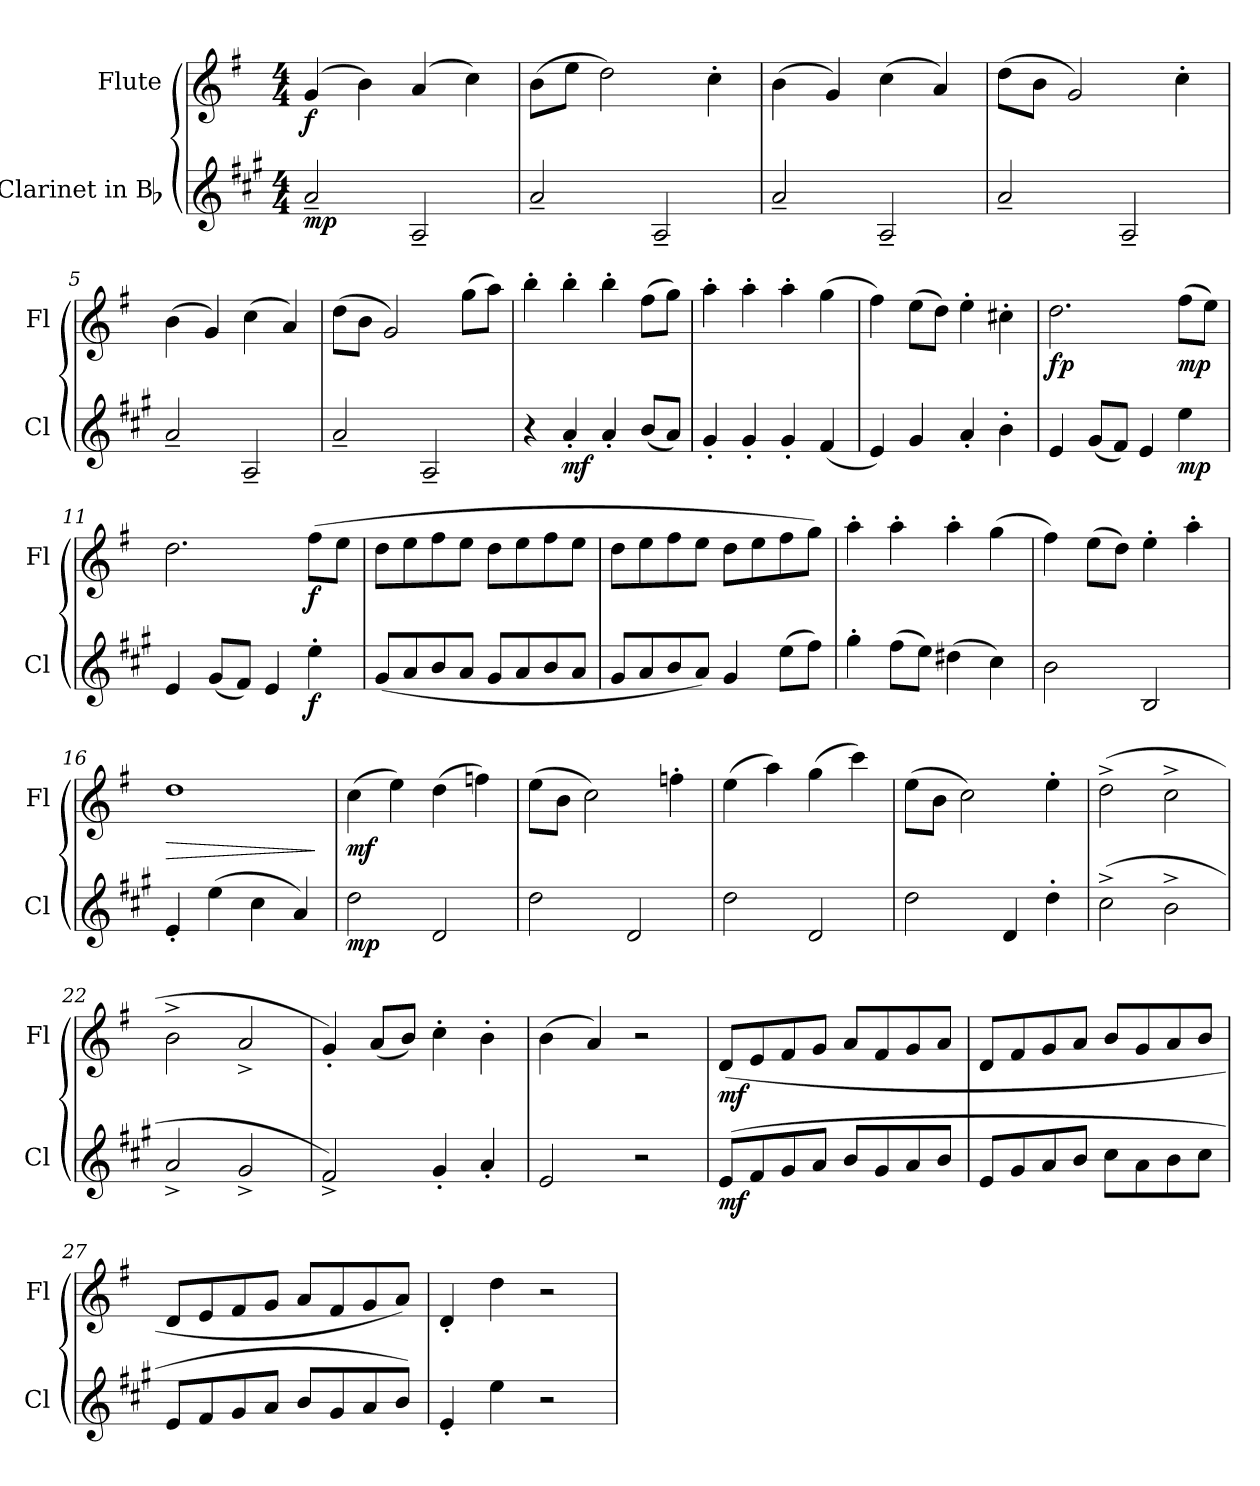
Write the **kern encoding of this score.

**kern	**dynam	**kern	**dynam
*part2	*part2	*part1	*part1
*staff2	*staff2	*staff1	*staff1
*I"Clarinet in Bb	*	*I"Flute	*
*I'Cl	*	*I'Fl	*
*clefG2	*	*clefG2	*
*ITrd1c2	*	*	*
*k[f#]	*	*k[f#]	*
*M4/4	*	*M4/4	*
*MM240	*	*MM240	*
=1	=1	=1	=1
!	!LO:DY:b	!	!LO:DY:b
2g~/	mp	(>4g/	f
.	.	4b\)	.
2G~/	.	(>4a/	.
.	.	4cc\)	.
=2	=2	=2	=2
2g~/	.	(>8b\L	.
.	.	8ee\J	.
.	.	2dd\)	.
2G~/	.	.	.
.	.	4cc'\	.
=3	=3	=3	=3
2g~/	.	(>4b\	.
.	.	4g/)	.
2G~/	.	(>4cc\	.
.	.	4a/)	.
=4	=4	=4	=4
2g~/	.	(>8dd\L	.
.	.	8b\J	.
.	.	2g/)	.
2G~/	.	.	.
.	.	4cc'\	.
=5	=5	=5	=5
2g~/	.	(>4b\	.
.	.	4g/)	.
2G~/	.	(>4cc\	.
.	.	4a/)	.
=6	=6	=6	=6
2g~/	.	(>8dd\L	.
.	.	8b\J	.
.	.	2g/)	.
2G~/	.	.	.
.	.	(>8gg\L	.
.	.	8aa\J)	.
=7	=7	=7	=7
4r	.	4bb'\	.
!	!LO:DY:b	!	!
4g'/	mf	4bb'\	.
4g'/	.	4bb'\	.
(<8a/L	.	(>8ff#\L	.
8g/J)	.	8gg\J)	.
!!LO:LB:g=z
=8	=8	=8	=8
4f#'/	.	4aa'\	.
4f#'/	.	4aa'\	.
4f#'/	.	4aa'\	.
(<4e/	.	(>4gg\	.
=9	=9	=9	=9
4d/)	.	4ff#\)	.
4f#/	.	(>8ee\L	.
.	.	8dd\J)	.
4g'/	.	4ee'\	.
4a'\	.	4cc#X'\	.
=10	=10	=10	=10
!	!	!	!LO:DY:b
4d/	.	2.dd\	fp
(<8f#/L	.	.	.
8e/J)	.	.	.
4d/	.	.	.
!	!LO:DY:b	!	!LO:DY:b
4dd\	mp	(>8ff#\L	mp
.	.	8ee\J)	.
=11	=11	=11	=11
!	!	!	!LO:DY:b
4d/	.	2.dd\	other-dynamics
(<8f#/L	.	.	.
8e/J)	.	.	.
4d/	.	.	.
!	!LO:DY:b	!	!LO:DY:b
4dd'\	f	(>8ff#\L	f
.	.	8ee\J	.
=12	=12	=12	=12
(>8f#/L	.	8dd\L	.
8g/	.	8ee\	.
8a/	.	8ff#\	.
8g/J	.	8ee\J	.
8f#/L	.	8dd\L	.
8g/	.	8ee\	.
8a/	.	8ff#\	.
8g/J	.	8ee\J	.
=13	=13	=13	=13
8f#/L	.	8dd\L	.
8g/	.	8ee\	.
8a/	.	8ff#\	.
8g/J)	.	8ee\J	.
4f#/	.	8dd\L	.
.	.	8ee\	.
(>8dd\L	.	8ff#\	.
8ee\J)	.	8gg\J)	.
!!LO:LB:g=z
=14	=14	=14	=14
4ff#'\	.	4aa'\	.
(>8ee\L	.	4aa'\	.
8dd\J)	.	.	.
(>4cc#X\	.	4aa'\	.
4b\)	.	(>4gg\	.
=15	=15	=15	=15
2a\	.	4ff#\)	.
.	.	(>8ee\L	.
.	.	8dd\J)	.
2A/	.	4ee'\	.
.	.	4aa'\	.
=16	=16	=16	=16
!	!	!	!LO:HP:b
4d'/	.	1dd	>
(>4dd\	.	.	.
4b\	.	.	.
4g/)	.	.	.
.	.	.	]
=17	=17	=17	=17
!	!LO:DY:b	!	!LO:DY:b
2cc\	mp	(>4cc\	mf
.	.	4ee\)	.
2c/	.	(>4dd\	.
.	.	4ffn\)	.
=18	=18	=18	=18
2cc\	.	(>8ee\L	.
.	.	8b\J	.
.	.	2cc\)	.
2c/	.	.	.
.	.	4ffn'\	.
=19	=19	=19	=19
2cc\	.	(>4ee\	.
.	.	4aa\)	.
2c/	.	(>4gg\	.
.	.	4ccc\)	.
=20	=20	=20	=20
2cc\	.	(>8ee\L	.
.	.	8b\J	.
.	.	2cc\)	.
4c/	.	.	.
4cc'\	.	4ee'\	.
=21	=21	=21	=21
(>2b^\	.	(>2dd^\	.
2a^\	.	2cc^\	.
=22	=22	=22	=22
2g^/	.	2b^\	.
2f#^/	.	2a^/	.
!!LO:PB:g=z
=23	=23	=23	=23
2e^/)	.	4g'/)	.
.	.	(<8a/L	.
.	.	8b/J)	.
4f#'/	.	4cc'\	.
4g'/	.	4b'\	.
=24	=24	=24	=24
2d/	.	(>4b\	.
.	.	4a/)	.
2r	.	2r	.
=25	=25	=25	=25
!	!LO:DY:b	!	!LO:DY:b
(>8d/L	mf	(>8d/L	mf
8e/	.	8e/	.
8f#/	.	8f#/	.
8g/J	.	8g/J	.
8a/L	.	8a/L	.
8f#/	.	8f#/	.
8g/	.	8g/	.
8a/J	.	8a/J	.
=26	=26	=26	=26
8d/L	.	8d/L	.
8f#/	.	8f#/	.
8g/	.	8g/	.
8a/J	.	8a/J	.
8b\L	.	8b/L	.
8g\	.	8g/	.
8a\	.	8a/	.
8b\J	.	8b/J	.
=27	=27	=27	=27
8d/L	.	8d/L	.
8e/	.	8e/	.
8f#/	.	8f#/	.
8g/J	.	8g/J	.
8a/L	.	8a/L	.
8f#/	.	8f#/	.
8g/	.	8g/	.
8a/J)	.	8a/J)	.
=28	=28	=28	=28
4d'/	.	4d'/	.
4dd\	.	4dd\	.
2r	.	2r	.
=	=	=	=
*-	*-	*-	*-
